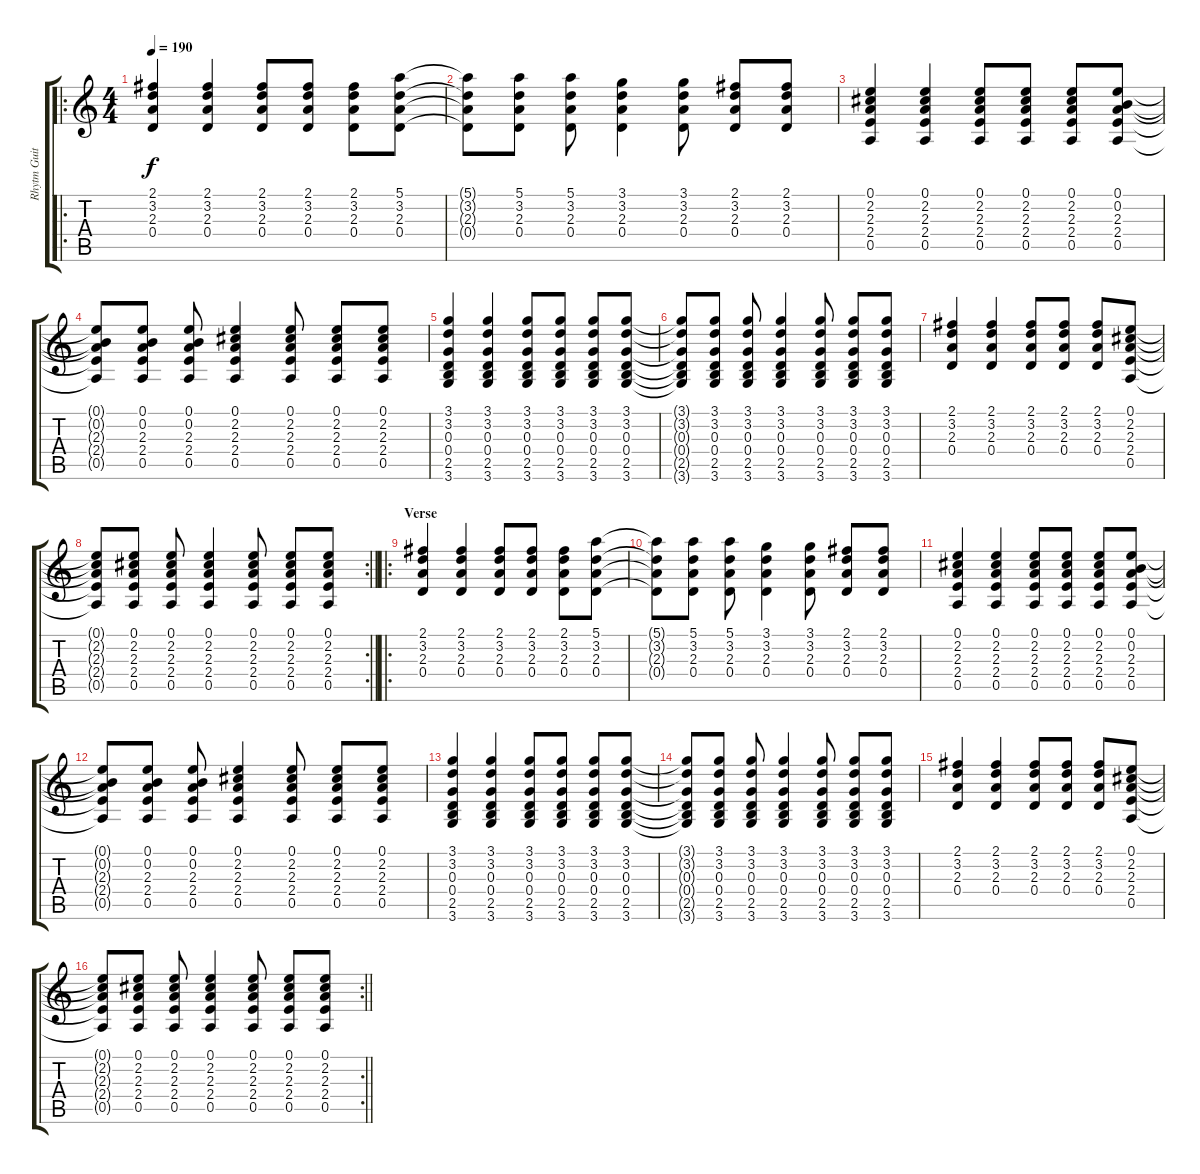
\track ("Rhytm Guitar" "Rhytm Guit") {instrument electricguitarjazz}
\staff {score tabs}
\tuning (E4 B3 G3 D3 A2 E2) {hide}
\ro
\ts (4 4)
\tempo 190
\clef g2
\ks c
(2.1 3.2 2.3 0.4).4{dy f volume 10 instrument distortionguitar} (2.1 3.2 2.3 0.4).4 (2.1 3.2 2.3 0.4).8 (2.1 3.2 2.3 0.4).8 (2.1 3.2 2.3 0.4).8 (5.1 3.2 2.3 0.4).8 |
(5.1{t} 3.2{t} 2.3{t} 0.4{t}).8 (5.1 3.2 2.3 0.4).8 (5.1 3.2 2.3 0.4).8 (3.1 3.2 2.3 0.4).4 (3.1 3.2 2.3 0.4).8 (2.1 3.2 2.3 0.4).8 (2.1 3.2 2.3 0.4).8 |
(0.1 2.2 2.3 2.4 0.5).4 (0.1 2.2 2.3 2.4 0.5).4 (0.1 2.2 2.3 2.4 0.5).8 (0.1 2.2 2.3 2.4 0.5).8 (0.1 2.2 2.3 2.4 0.5).8 (0.1 0.2 2.3 2.4 0.5).8 |
(0.1{t} 0.2{t} 2.3{t} 2.4{t} 0.5{t}).8 (0.1 0.2 2.3 2.4 0.5).8 (0.1 0.2 2.3 2.4 0.5).8 (0.1 2.2 2.3 2.4 0.5).4 (0.1 2.2 2.3 2.4 0.5).8 (0.1 2.2 2.3 2.4 0.5).8 (0.1 2.2 2.3 2.4 0.5).8 |
(3.1 3.2 0.3 0.4 2.5 3.6).4 (3.1 3.2 0.3 0.4 2.5 3.6).4 (3.1 3.2 0.3 0.4 2.5 3.6).8 (3.1 3.2 0.3 0.4 2.5 3.6).8 (3.1 3.2 0.3 0.4 2.5 3.6).8 (3.1 3.2 0.3 0.4 2.5 3.6).8 |
(3.1{t} 3.2{t} 0.3{t} 0.4{t} 2.5{t} 3.6{t}).8 (3.1 3.2 0.3 0.4 2.5 3.6).8 (3.1 3.2 0.3 0.4 2.5 3.6).8 (3.1 3.2 0.3 0.4 2.5 3.6).4 (3.1 3.2 0.3 0.4 2.5 3.6).8 (3.1 3.2 0.3 0.4 2.5 3.6).8 (3.1 3.2 0.3 0.4 2.5 3.6).8 |
(2.1 3.2 2.3 0.4).4 (2.1 3.2 2.3 0.4).4 (2.1 3.2 2.3 0.4).8 (2.1 3.2 2.3 0.4).8 (2.1 3.2 2.3 0.4).8 (0.1 2.2 2.3 2.4 0.5).8 |
\rc 2
\barLineRight lightlight
(0.1{t} 2.2{t} 2.3{t} 2.4{t} 0.5{t}).8 (0.1 2.2 2.3 2.4 0.5).8 (0.1 2.2 2.3 2.4 0.5).8 (0.1 2.2 2.3 2.4 0.5).4 (0.1 2.2 2.3 2.4 0.5).8 (0.1 2.2 2.3 2.4 0.5).8 (0.1 2.2 2.3 2.4 0.5).8 |
\ro
\section ("" "Verse")
(2.1 3.2 2.3 0.4).4 (2.1 3.2 2.3 0.4).4 (2.1 3.2 2.3 0.4).8 (2.1 3.2 2.3 0.4).8 (2.1 3.2 2.3 0.4).8 (5.1 3.2 2.3 0.4).8 |
(5.1{t} 3.2{t} 2.3{t} 0.4{t}).8 (5.1 3.2 2.3 0.4).8 (5.1 3.2 2.3 0.4).8 (3.1 3.2 2.3 0.4).4 (3.1 3.2 2.3 0.4).8 (2.1 3.2 2.3 0.4).8 (2.1 3.2 2.3 0.4).8 |
(0.1 2.2 2.3 2.4 0.5).4 (0.1 2.2 2.3 2.4 0.5).4 (0.1 2.2 2.3 2.4 0.5).8 (0.1 2.2 2.3 2.4 0.5).8 (0.1 2.2 2.3 2.4 0.5).8 (0.1 0.2 2.3 2.4 0.5).8 |
(0.1{t} 0.2{t} 2.3{t} 2.4{t} 0.5{t}).8 (0.1 0.2 2.3 2.4 0.5).8 (0.1 0.2 2.3 2.4 0.5).8 (0.1 2.2 2.3 2.4 0.5).4 (0.1 2.2 2.3 2.4 0.5).8 (0.1 2.2 2.3 2.4 0.5).8 (0.1 2.2 2.3 2.4 0.5).8 |
(3.1 3.2 0.3 0.4 2.5 3.6).4 (3.1 3.2 0.3 0.4 2.5 3.6).4 (3.1 3.2 0.3 0.4 2.5 3.6).8 (3.1 3.2 0.3 0.4 2.5 3.6).8 (3.1 3.2 0.3 0.4 2.5 3.6).8 (3.1 3.2 0.3 0.4 2.5 3.6).8 |
(3.1{t} 3.2{t} 0.3{t} 0.4{t} 2.5{t} 3.6{t}).8 (3.1 3.2 0.3 0.4 2.5 3.6).8 (3.1 3.2 0.3 0.4 2.5 3.6).8 (3.1 3.2 0.3 0.4 2.5 3.6).4 (3.1 3.2 0.3 0.4 2.5 3.6).8 (3.1 3.2 0.3 0.4 2.5 3.6).8 (3.1 3.2 0.3 0.4 2.5 3.6).8 |
(2.1 3.2 2.3 0.4).4 (2.1 3.2 2.3 0.4).4 (2.1 3.2 2.3 0.4).8 (2.1 3.2 2.3 0.4).8 (2.1 3.2 2.3 0.4).8 (0.1 2.2 2.3 2.4 0.5).8 |
\rc 2
\barLineRight lightlight
(0.1{t} 2.2{t} 2.3{t} 2.4{t} 0.5{t}).8 (0.1 2.2 2.3 2.4 0.5).8 (0.1 2.2 2.3 2.4 0.5).8 (0.1 2.2 2.3 2.4 0.5).4 (0.1 2.2 2.3 2.4 0.5).8 (0.1 2.2 2.3 2.4 0.5).8 (0.1 2.2 2.3 2.4 0.5).8
